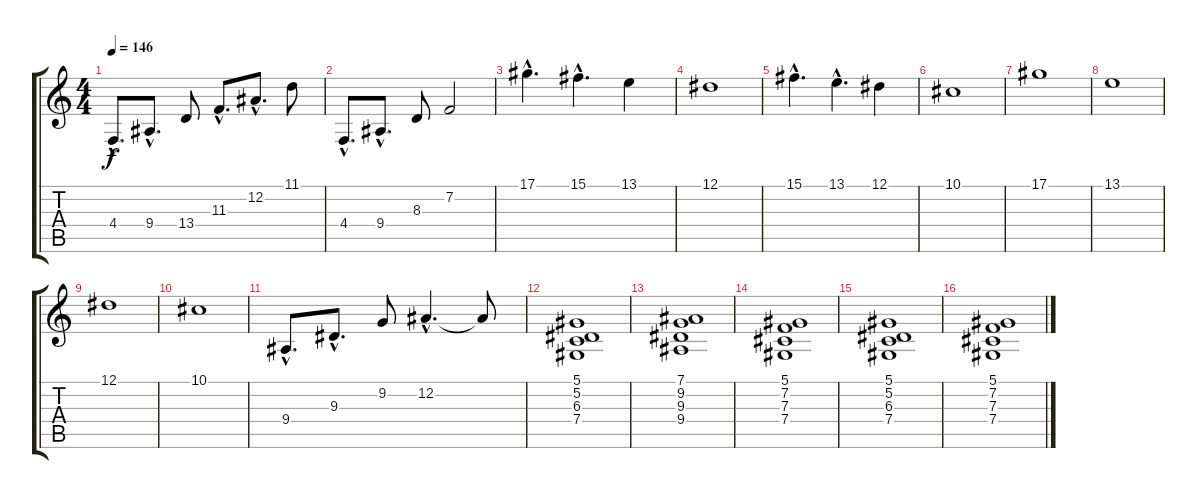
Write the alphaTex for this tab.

\track "" {instrument stringensemble1}
\staff {score tabs}
\tuning (Eb4 Bb3 Gb3 Db3 Ab2 Eb2) {hide}
\ts (4 4)
\tempo 146
\clef g2
\ks c
4.4{hac}.8{d dy f} 9.4{hac}.8{d} 13.4.8 11.3{hac}.8{d} 12.2{hac}.8{d} 11.1.8 |
4.4{hac}.8{d} 9.4{hac}.8{d} 8.3.8 7.2.2 |
17.1{hac}.4{d} 15.1{hac}.4{d} 13.1.4 |
12.1.1 |
15.1{hac}.4{d} 13.1{hac}.4{d} 12.1.4 |
10.1.1 |
17.1.1 |
13.1.1 |
12.1.1 |
10.1.1 |
9.4{hac}.8{d} 9.3{hac}.8{d} 9.2.8 12.2{hac}.4{d} 12.2{t}.8 |
(5.1 5.2 6.3 7.4).1 |
(7.1 9.2 9.3 9.4).1 |
(5.1 7.2 7.3 7.4).1 |
(5.1 5.2 6.3 7.4).1 |
(5.1 7.2 7.3 7.4).1
